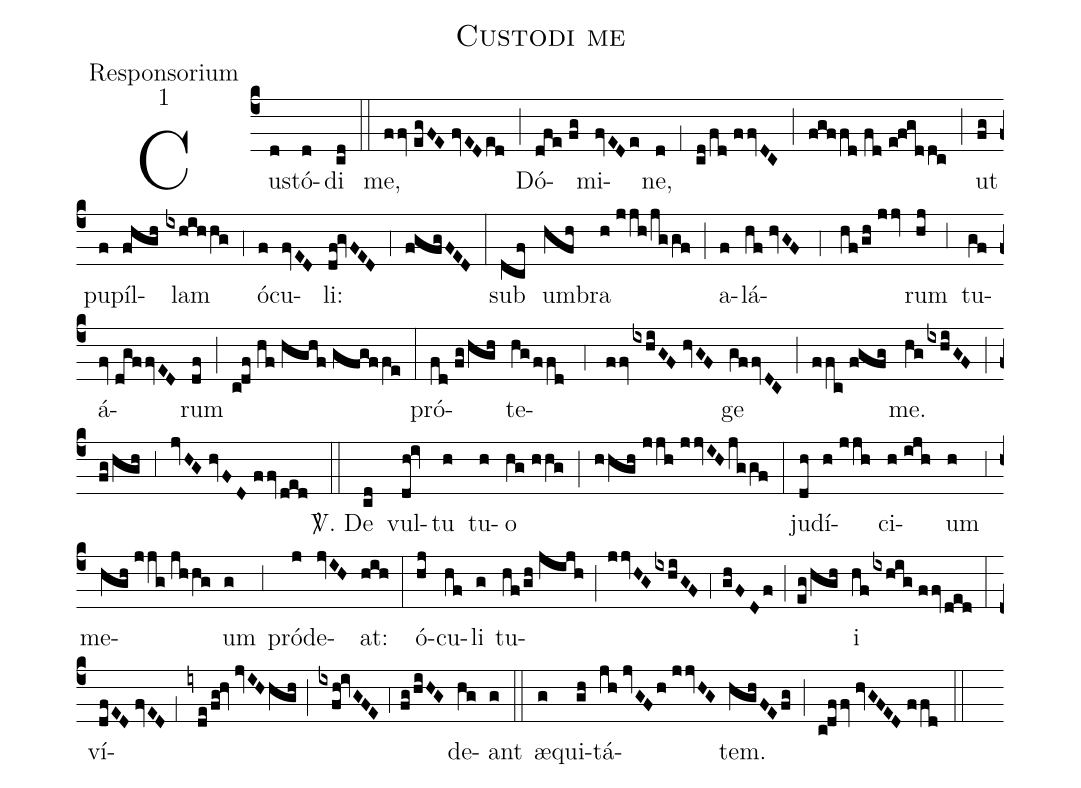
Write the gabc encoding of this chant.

name:Custodi me;
office-part:Responsorium;
mode:1;
%%
(c4) Cu(d)stó(d)di(cd) (::)
me,(ffv//egFE//fvEDed) (;) Dó(dfe//fg)mi(fvEDe)ne,(d) (,1) (cd/fd//ffvDC) (;) (fgffd//fd//e!fgddc) (;) ut(fg) pu(f)píl(fhgh)lam(ixhihhg) (,4) ó(f)cu(fvED)li:(df!gvFED) (,4) (fgfgFED) (:)
sub(dcf) um(hfh)bra(h//jjh/jggf) (;) a(f)lá(hf//hvGF,4hf/gh//jjv)rum(hj) (,3) tu(gf)á(fv//dgffvED)rum(df) (;) (c!df//hf//hghf//gfgffe) (:)
pró(fd//fg/hgh)te(hg/ffd,4ffv/ixhiGF//hvGF)ge(gffvDC) (;) (ffc//fgfg) me.(hg/ixhiGF) (;) (fg/hgh) (,3) (jvHG//hvFD//ffv/ded) (::)

<sp>V/</sp>. De(cd) vul(dh!iv)tu(h) tu(h)o(hg//hhg) (;) (hhgh//jjh//jjvIH/jggf) (:)
ju(dh)dí(h//jjh)ci(h//ijh)um(h) (,3) me(hgh//jjg//jhhg)um(g) (,3) pró(j)de(jvIH)at:(hih) (:)
ó(hj)cu(hf)li(g) tu(hf/gh//jijh;jjvHG/ixhiGF,4ghFDf;eg/hgh)i(hf/ixhig//ffv/ded) (:)
ví(dfED//fvED,1iyde/fg!hv//jvIHhgh;ixfh!ivGFE,4fg/hiHG)de(hg)ant(g) (::)
æ(g)qui(gh)tá(jh//jvGFh//jjvHG)tem.(hghFE/fg) (;) (c!dffv//hvGFED//ffd) (::)
